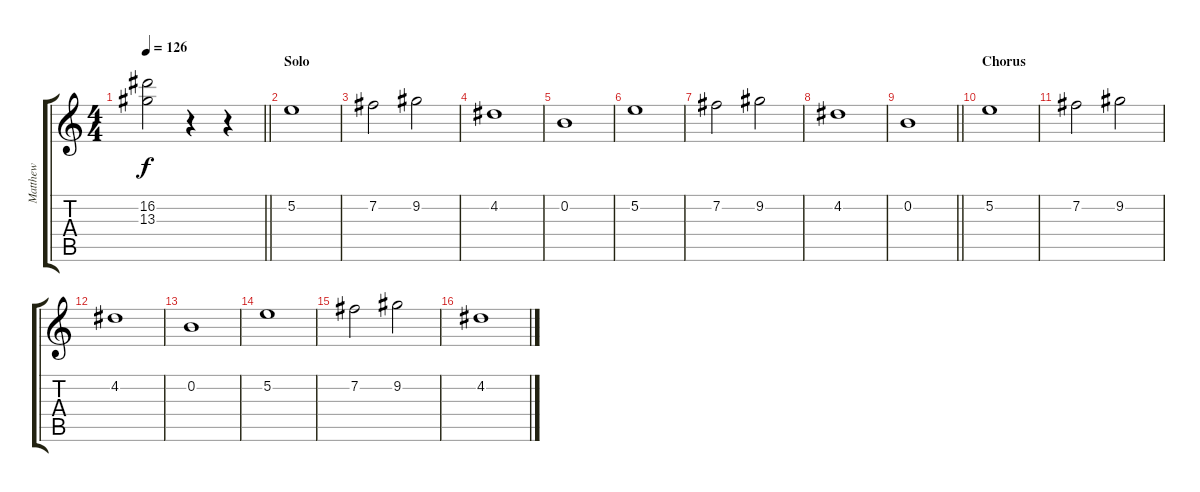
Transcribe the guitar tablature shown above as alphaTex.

\track ("Matthew" "Matthew") {instrument overdrivenguitar}
\staff {score tabs}
\tuning (E4 B3 G3 D3 A2 E2) {hide}
\ts (4 4)
\tempo 126
\clef g2
\barLineRight lightlight
\ks c
(16.2{t} 13.3{t}).2{dy f} r.4 r.4{volume 10} |
\section ("" "Solo")
5.2.1 |
7.2.2 9.2.2 |
4.2.1 |
0.2.1 |
5.2.1 |
7.2.2 9.2.2 |
4.2.1 |
\barLineRight lightlight
0.2.1 |
\section ("" "Chorus")
5.2.1 |
7.2.2 9.2.2 |
4.2.1 |
0.2.1 |
5.2.1 |
7.2.2 9.2.2 |
4.2.1
